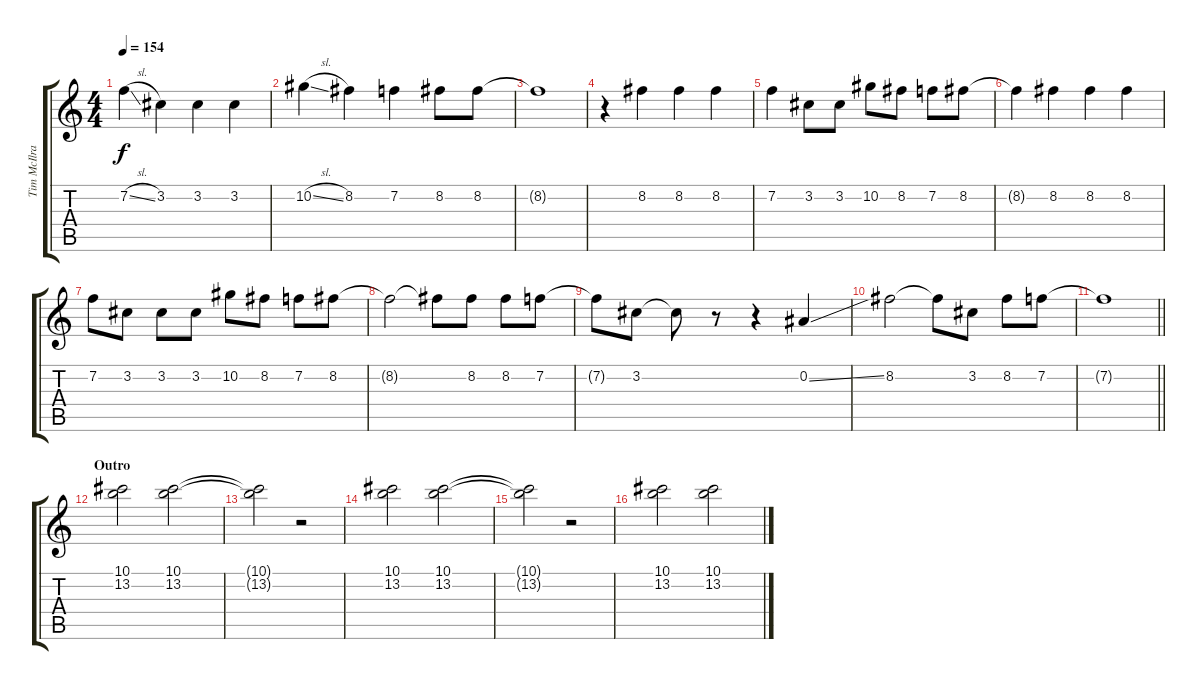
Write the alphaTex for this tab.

\track ("Tim McIlrath - Vocals" "Tim McIlra") {instrument distortionguitar}
\staff {score tabs}
\tuning (Eb4 Bb3 Gb3 Db3 Ab2 Eb2) {hide}
\ts (4 4)
\tempo 154
\clef g2
\ks c
7.2{sl}.4{dy f} 3.2.4 3.2.4 3.2.4 |
10.2{sl}.4 8.2.4 7.2.4 8.2.8 8.2.8 |
8.2{t}.1 |
r.4 8.2.4 8.2.4 8.2.4 |
7.2.4 3.2.8 3.2.8 10.2.8 8.2.8 7.2.8 8.2.8 |
8.2{t}.4 8.2.4 8.2.4 8.2.4 |
7.2.8 3.2.8 3.2.8 3.2.8 10.2.8 8.2.8 7.2.8 8.2.8 |
8.2{t}.2 8.2{t}.8 8.2.8 8.2.8 7.2.8 |
7.2{t}.8 3.2.8 3.2{t}.8 r.8 r.4 0.2{ss}.4 |
8.2.2 8.2{t}.8 3.2.8 8.2.8 7.2.8 |
\barLineRight lightlight
7.2{t}.1 |
\section ("" "Outro")
(10.1 13.2).2 (10.1 13.2).2 |
(10.1{t} 13.2{t}).2 r.2 |
(10.1 13.2).2 (10.1 13.2).2 |
(10.1{t} 13.2{t}).2 r.2 |
(10.1 13.2).2 (10.1 13.2).2
